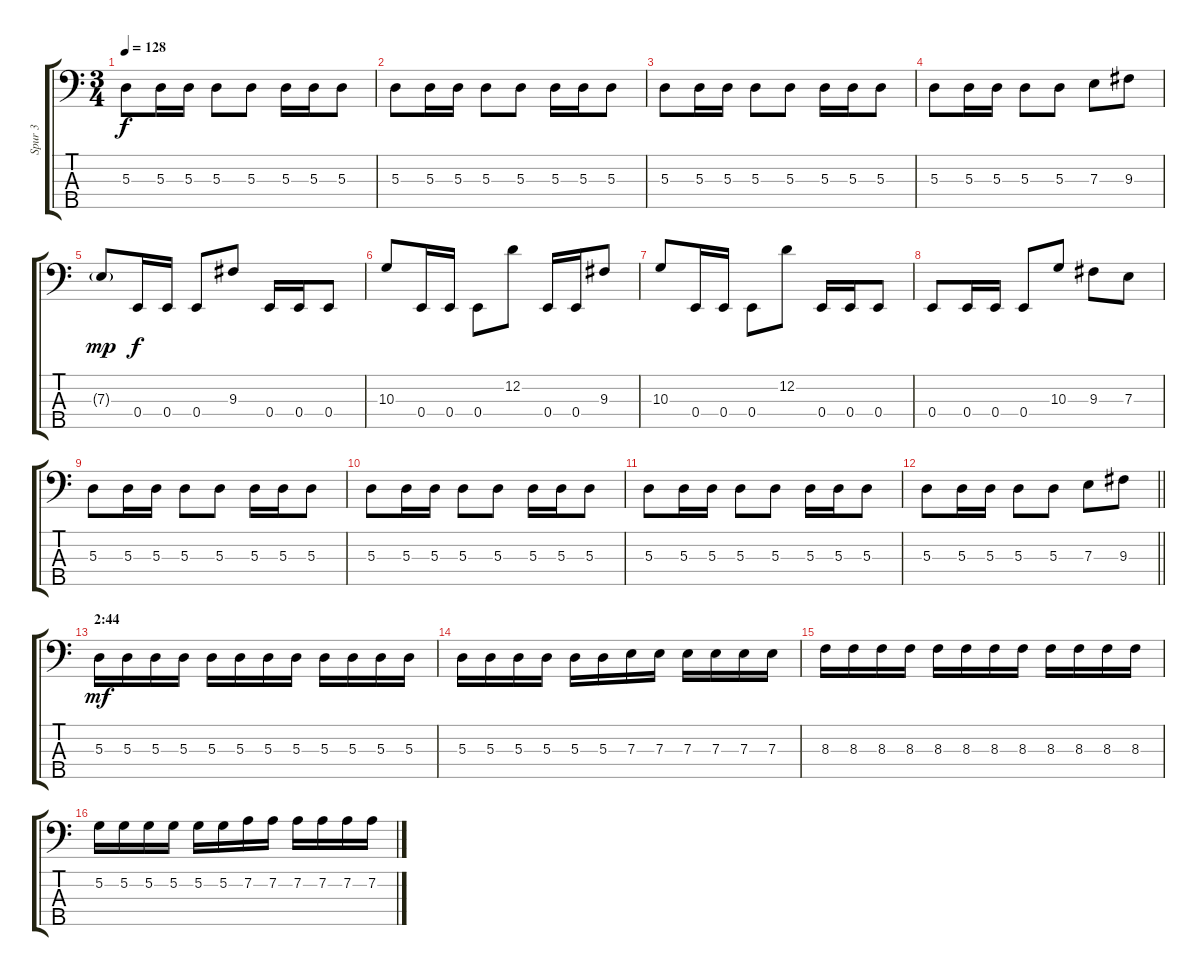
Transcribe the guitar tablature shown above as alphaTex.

\track ("Spur 3" "Spur 3") {instrument electricbasspick}
\staff {score tabs}
\tuning (G2 D2 A1 E1 B0) {hide}
\ts (3 4)
\tempo 128
\clef f4
\ks c
5.3.8{dy f} 5.3.16 5.3.16 5.3.8 5.3.8 5.3.16 5.3.16 5.3.8 |
5.3.8 5.3.16 5.3.16 5.3.8 5.3.8 5.3.16 5.3.16 5.3.8 |
5.3.8 5.3.16 5.3.16 5.3.8 5.3.8 5.3.16 5.3.16 5.3.8 |
5.3.8 5.3.16 5.3.16 5.3.8 5.3.8 7.3.8 9.3.8 |
7.3{g}.8{dy mp} 0.4.16{dy f} 0.4.16 0.4.8 9.3.8 0.4.16 0.4.16 0.4.8 |
10.3.8 0.4.16 0.4.16 0.4.8 12.2.8 0.4.16 0.4.16 9.3.8 |
10.3.8 0.4.16 0.4.16 0.4.8 12.2.8 0.4.16 0.4.16 0.4.8 |
0.4.8 0.4.16 0.4.16 0.4.8 10.3.8 9.3.8 7.3.8 |
5.3.8 5.3.16 5.3.16 5.3.8 5.3.8 5.3.16 5.3.16 5.3.8 |
5.3.8 5.3.16 5.3.16 5.3.8 5.3.8 5.3.16 5.3.16 5.3.8 |
5.3.8 5.3.16 5.3.16 5.3.8 5.3.8 5.3.16 5.3.16 5.3.8 |
\barLineRight lightlight
5.3.8 5.3.16 5.3.16 5.3.8 5.3.8 7.3.8 9.3.8 |
\section ("" "2:44")
5.3.16{dy mf} 5.3.16 5.3.16 5.3.16 5.3.16 5.3.16 5.3.16 5.3.16 5.3.16 5.3.16 5.3.16 5.3.16 |
5.3.16 5.3.16 5.3.16 5.3.16 5.3.16 5.3.16 7.3.16 7.3.16 7.3.16 7.3.16 7.3.16 7.3.16 |
8.3.16 8.3.16 8.3.16 8.3.16 8.3.16 8.3.16 8.3.16 8.3.16 8.3.16 8.3.16 8.3.16 8.3.16 |
5.2.16 5.2.16 5.2.16 5.2.16 5.2.16 5.2.16 7.2.16 7.2.16 7.2.16 7.2.16 7.2.16 7.2.16
